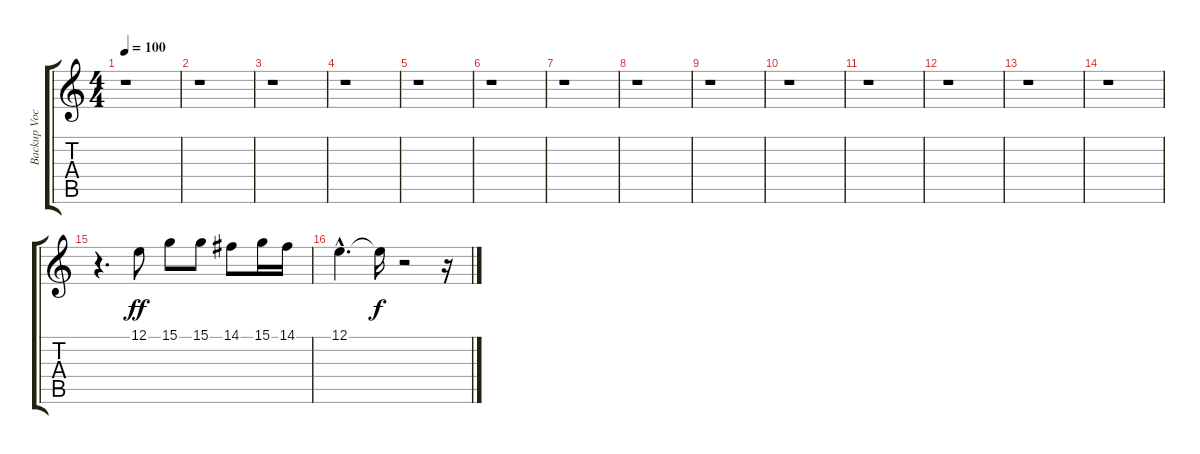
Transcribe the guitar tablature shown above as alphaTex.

\track ("Backup Vocals" "Backup Voc") {instrument voiceoohs}
\staff {score tabs}
\tuning (E4 B3 G3 D3 A2 E2) {hide}
\ts (4 4)
\tempo 100
\clef g2
\ks c
r.1{dy f} |
r.1 |
r.1 |
r.1 |
r.1 |
r.1 |
r.1 |
r.1 |
r.1 |
r.1 |
r.1 |
r.1 |
r.1 |
r.1 |
r.4{d} 12.1.8{dy ff} 15.1.8 15.1.8 14.1.8 15.1.16 14.1.16 |
12.1{hac}.4{d} 12.1{t}.16{dy f} r.2 r.16
